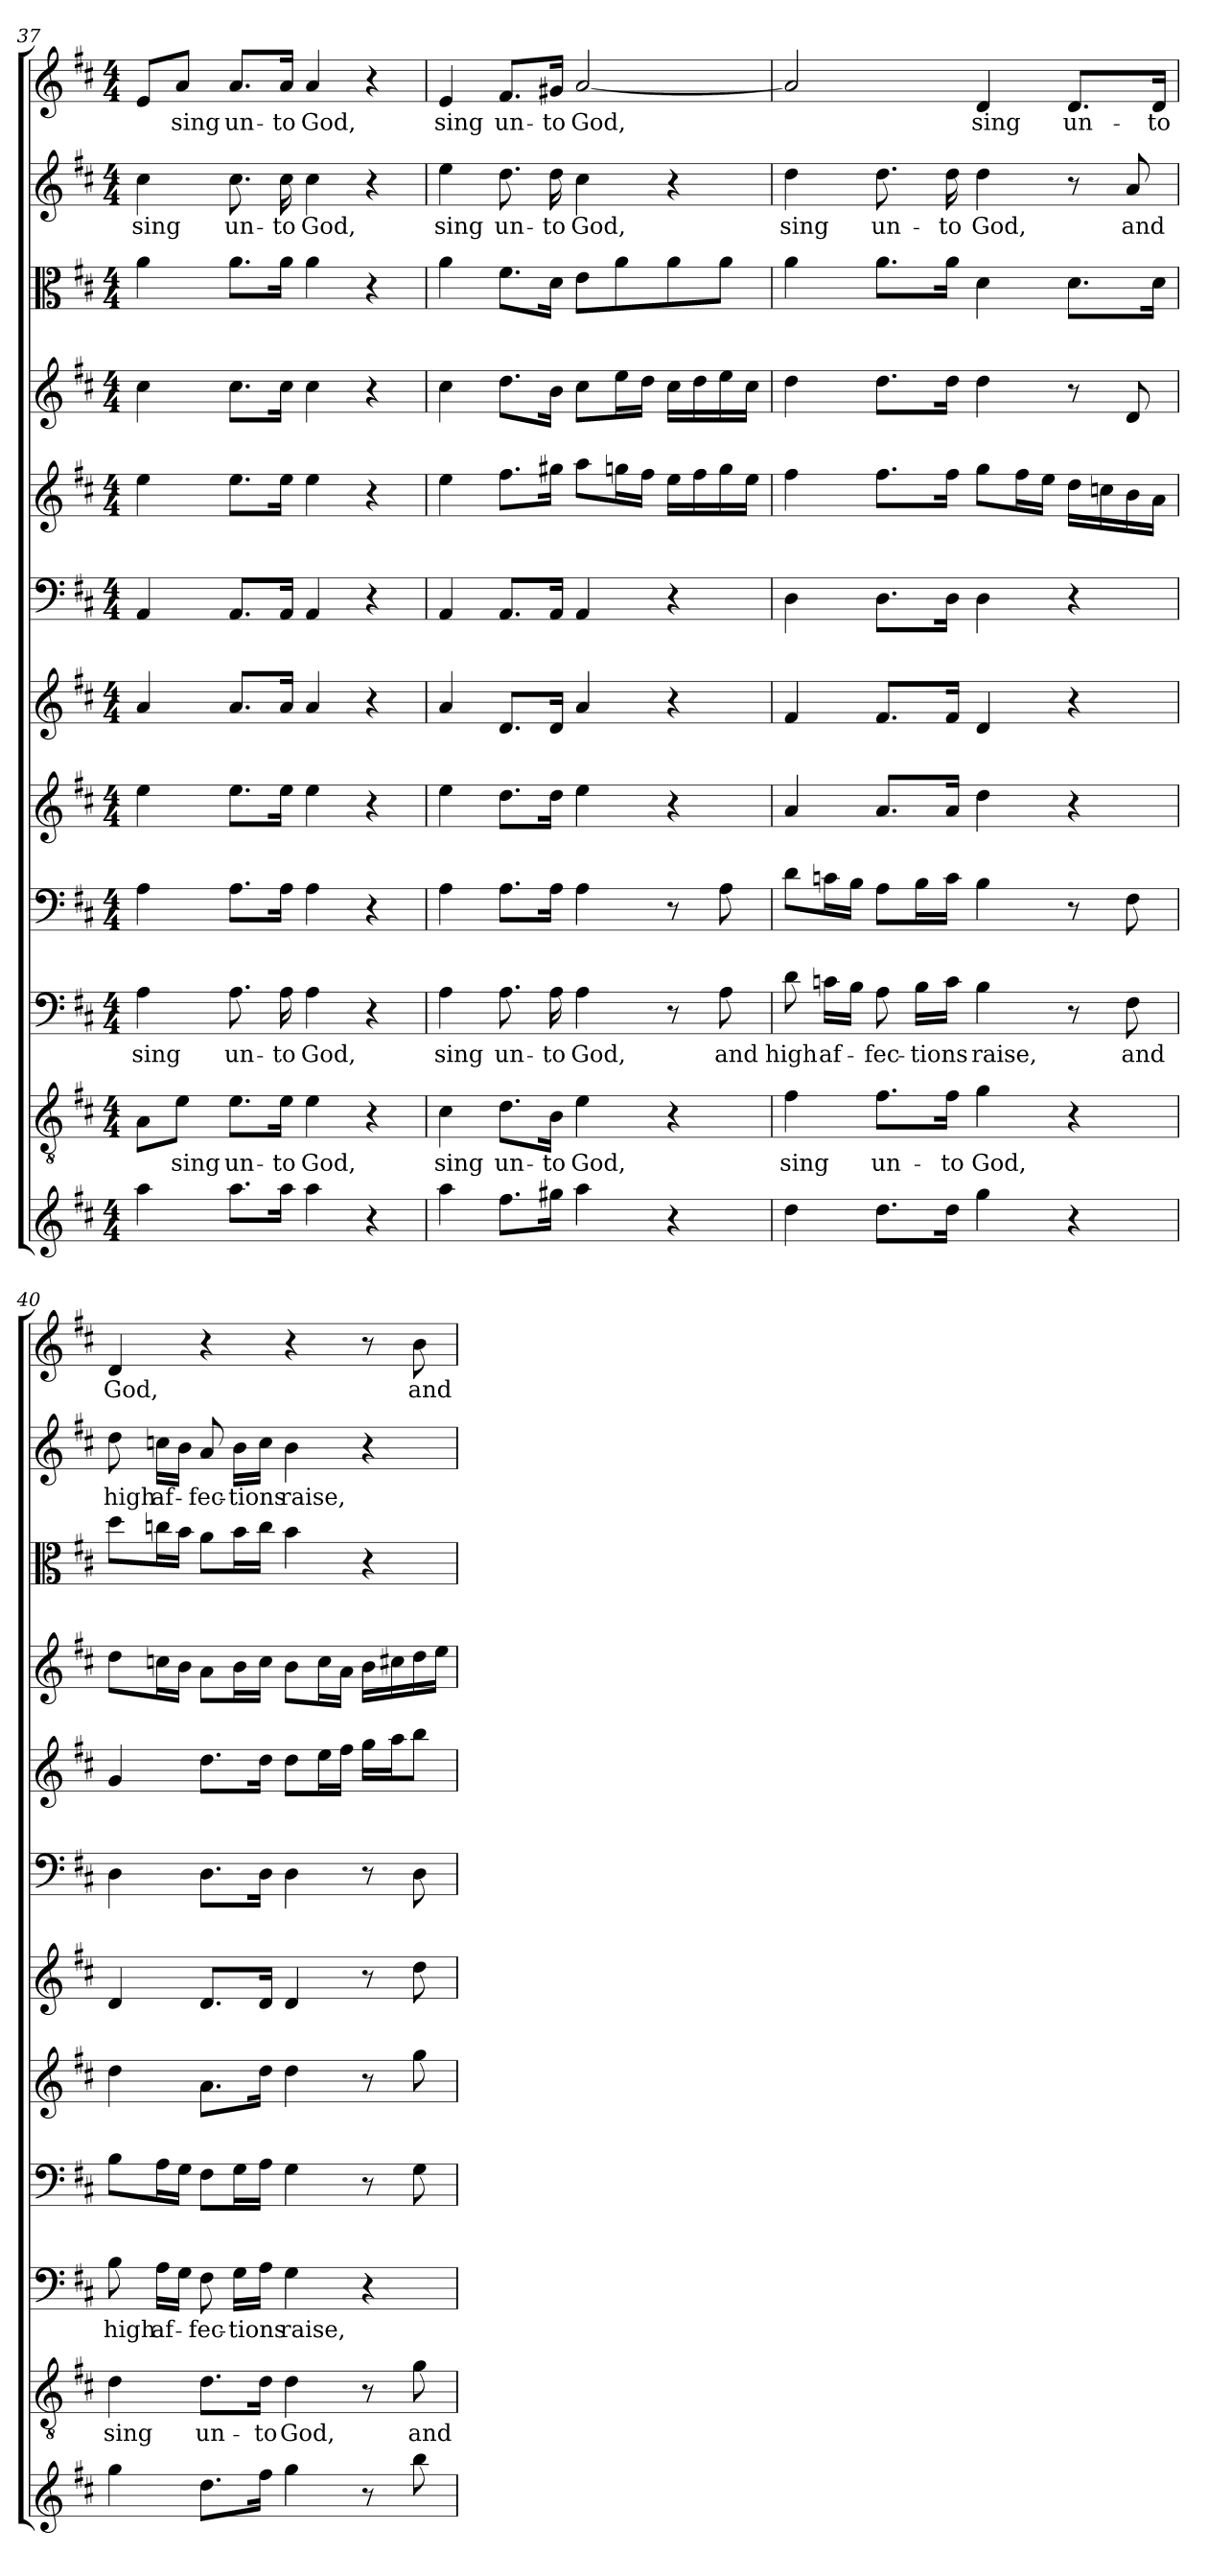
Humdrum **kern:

**kern	**kern	**text	**kern	**text	**kern	**kern	**kern	**kern	**kern	**kern	**kern	**kern	**text	**kern	**text
*part12	*part11	*part11	*part10	*part10	*part9	*part8	*part7	*part6	*part5	*part4	*part3	*part2	*part2	*part1	*part1
*staff12	*staff11	*staff11	*staff10	*staff10	*staff9	*staff8	*staff7	*staff6	*staff5	*staff4	*staff3	*staff2	*staff2	*staff1	*staff1
*clefG2	*clefGv2	*	*clefF4	*	*clefF4	*clefG2	*clefG2	*clefF4	*clefG2	*clefG2	*clefC3	*clefG2	*	*clefG2	*
*k[f#c#]	*k[f#c#]	*	*k[f#c#]	*	*k[f#c#]	*k[f#c#]	*k[f#c#]	*k[f#c#]	*k[f#c#]	*k[f#c#]	*k[f#c#]	*k[f#c#]	*	*k[f#c#]	*
*D:	*D:	*	*D:	*	*D:	*D:	*D:	*D:	*D:	*D:	*D:	*D:	*	*D:	*
*M4/4	*M4/4	*	*M4/4	*	*M4/4	*M4/4	*M4/4	*M4/4	*M4/4	*M4/4	*M4/4	*M4/4	*	*M4/4	*
=37	=37	=37	=37	=37	=37	=37	=37	=37	=37	=37	=37	=37	=37	=37	=37
4aa\	8A\L	.	4A\	sing	4A\	4ee\	4a/	4AA/	4ee\	4cc#\	4a\	4cc#\	sing	8e/L	.
.	8e\J	sing	.	.	.	.	.	.	.	.	.	.	.	8a/J	sing
8.aa\L	8.e\L	un-	8.A\	un-	8.A\L	8.ee\L	8.a/L	8.AA/L	8.ee\L	8.cc#\L	8.a\L	8.cc#\	un-	8.a/L	un-
16aa\Jk	16e\Jk	-to	16A\	-to	16A\Jk	16ee\Jk	16a/Jk	16AA/Jk	16ee\Jk	16cc#\Jk	16a\Jk	16cc#\	-to	16a/Jk	-to
4aa\	4e\	God,	4A\	God,	4A\	4ee\	4a/	4AA/	4ee\	4cc#\	4a\	4cc#\	God,	4a/	God,
4r	4r	.	4r	.	4r	4r	4r	4r	4r	4r	4r	4r	.	4r	.
=38	=38	=38	=38	=38	=38	=38	=38	=38	=38	=38	=38	=38	=38	=38	=38
4aa\	4c#\	sing	4A\	sing	4A\	4ee\	4a/	4AA/	4ee\	4cc#\	4a\	4ee\	sing	4e/	sing
8.ff#\L	8.d\L	un-	8.A\	un-	8.A\L	8.dd\L	8.d/L	8.AA/L	8.ff#\L	8.dd\L	8.f#\L	8.dd\	un-	8.f#/L	un-
16gg#X\Jk	16B\Jk	-to	16A\	-to	16A\Jk	16dd\Jk	16d/Jk	16AA/Jk	16gg#X\Jk	16b\Jk	16d\Jk	16dd\	-to	16g#X/Jk	-to
4aa\	4e\	God,	4A\	God,	4A\	4ee\	4a/	4AA/	8aa\L	8cc#\L	8e\L	4cc#\	God,	[2a/	God,
.	.	.	.	.	.	.	.	.	16ggn\L	16ee\L	8a\	.	.	.	.
.	.	.	.	.	.	.	.	.	16ff#\JJ	16dd\JJ	.	.	.	.	.
4r	4r	.	8r	.	8r	4r	4r	4r	16ee\LL	16cc#\LL	8a\	4r	.	.	.
.	.	.	.	.	.	.	.	.	16ff#\	16dd\	.	.	.	.	.
.	.	.	8A\	and	8A\	.	.	.	16gg\	16ee\	8a\J	.	.	.	.
.	.	.	.	.	.	.	.	.	16ee\JJ	16cc#\JJ	.	.	.	.	.
=39	=39	=39	=39	=39	=39	=39	=39	=39	=39	=39	=39	=39	=39	=39	=39
4dd\	4f#\	sing	8d\	high	8d\L	4a/	4f#/	4D\	4ff#\	4dd\	4a\	4dd\	sing	2a/]	.
.	.	.	16cn\LL	af-	16cn\L	.	.	.	.	.	.	.	.	.	.
.	.	.	16B\JJ	.	16B\JJ	.	.	.	.	.	.	.	.	.	.
8.dd\L	8.f#\L	un-	8A\	-fec-	8A\L	8.a/L	8.f#/L	8.D\L	8.ff#\L	8.dd\L	8.a\L	8.dd\	un-	.	.
.	.	.	16B\LL	-tions	16B\L	.	.	.	.	.	.	.	.	.	.
16dd\Jk	16f#\Jk	-to	16c\JJ	.	16c\JJ	16a/Jk	16f#/Jk	16D\Jk	16ff#\Jk	16dd\Jk	16a\Jk	16dd\	-to	.	.
4gg\	4g\	God,	4B\	raise,	4B\	4dd\	4d/	4D\	8gg\L	4dd\	4d\	4dd\	God,	4d/	sing
.	.	.	.	.	.	.	.	.	16ff#\L	.	.	.	.	.	.
.	.	.	.	.	.	.	.	.	16ee\JJ	.	.	.	.	.	.
4r	4r	.	8r	.	8r	4r	4r	4r	16dd\LL	8r	8.d\L	8r	.	8.d/L	un-
.	.	.	.	.	.	.	.	.	16ccn\	.	.	.	.	.	.
.	.	.	8F#\	and	8F#\	.	.	.	16b\	8d/	.	8a/	and	.	.
.	.	.	.	.	.	.	.	.	16a\JJ	.	16d\Jk	.	.	16d/Jk	-to
=40	=40	=40	=40	=40	=40	=40	=40	=40	=40	=40	=40	=40	=40	=40	=40
4gg\	4d\	sing	8B\	high	8B\L	4dd\	4d/	4D\	4g/	8dd\L	8dd\L	8dd\	high	4d/	God,
.	.	.	16A\LL	af-	16A\L	.	.	.	.	16ccn\L	16ccn\L	16ccn\LL	af-	.	.
.	.	.	16G\JJ	.	16G\JJ	.	.	.	.	16b\JJ	16b\JJ	16b\JJ	.	.	.
8.dd\L	8.d\L	un-	8F#\	-fec-	8F#\L	8.a\L	8.d/L	8.D\L	8.dd\L	8a\L	8a\L	8a/	-fec-	4r	.
.	.	.	16G\LL	-tions	16G\L	.	.	.	.	16b\L	16b\L	16b\LL	-tions	.	.
16ff#\Jk	16d\Jk	-to	16A\JJ	.	16A\JJ	16dd\Jk	16d/Jk	16D\Jk	16dd\Jk	16cc\JJ	16cc\JJ	16cc\JJ	.	.	.
4gg\	4d\	God,	4G\	raise,	4G\	4dd\	4d/	4D\	8dd\L	8b\L	4b\	4b\	raise,	4r	.
.	.	.	.	.	.	.	.	.	16ee\L	16cc\L	.	.	.	.	.
.	.	.	.	.	.	.	.	.	16ff#\JJ	16a\JJ	.	.	.	.	.
8r	8r	.	4r	.	8r	8r	8r	8r	16gg\LL	16b\LL	4r	4r	.	8r	.
.	.	.	.	.	.	.	.	.	16aa\J	16cc#X\	.	.	.	.	.
8bb\	8g\	and	.	.	8G\	8gg\	8dd\	8D\	8bb\J	16dd\	.	.	.	8b\	and
.	.	.	.	.	.	.	.	.	.	16ee\JJ	.	.	.	.	.
=	=	=	=	=	=	=	=	=	=	=	=	=	=	=	=
*-	*-	*-	*-	*-	*-	*-	*-	*-	*-	*-	*-	*-	*-	*-	*-
